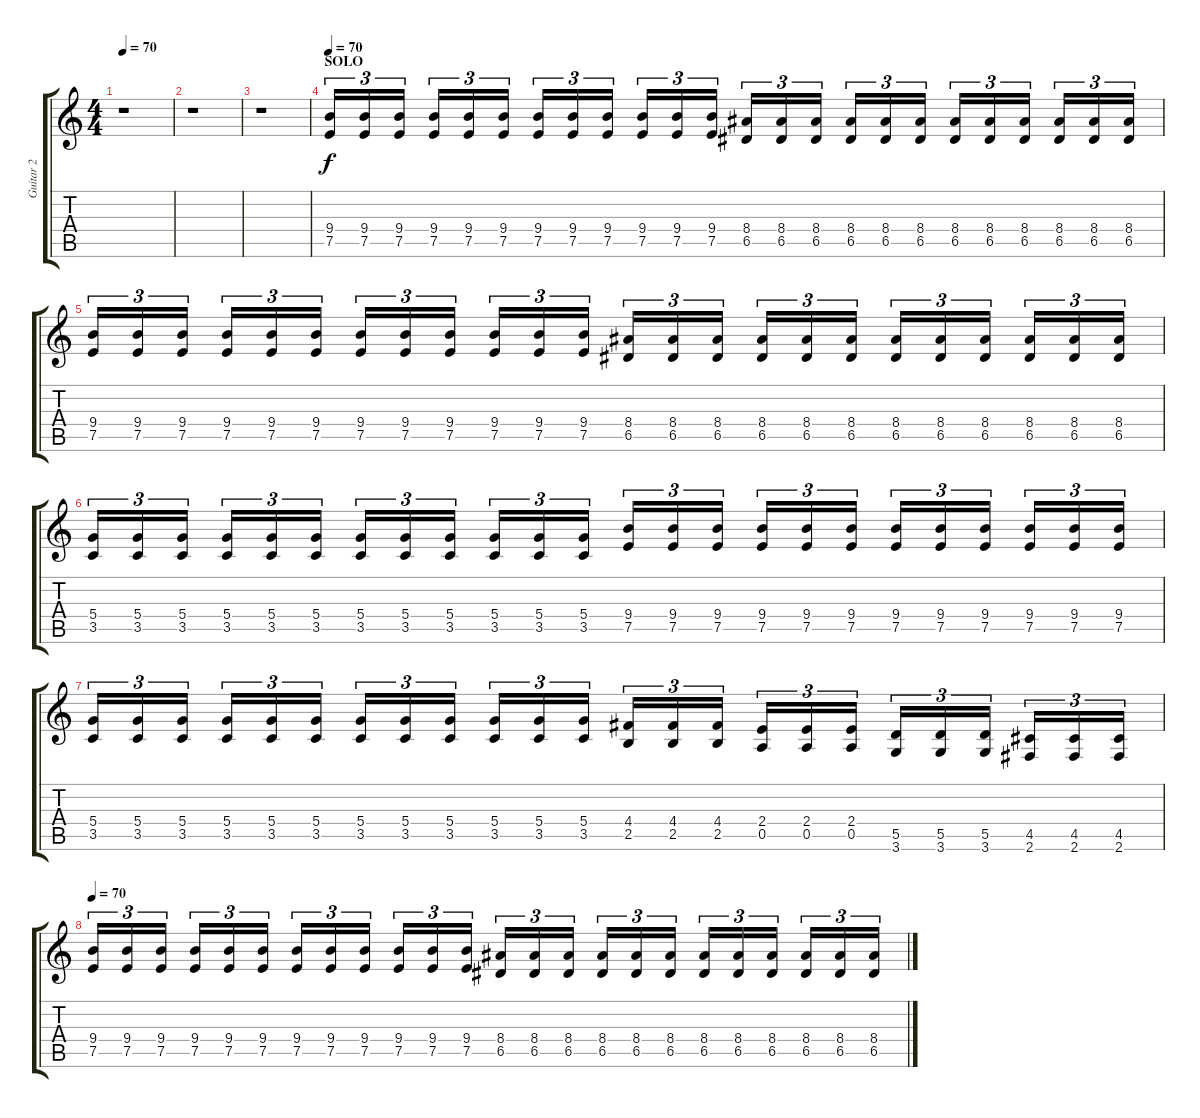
\track ("Guitar 2" "Guitar 2") {instrument acousticguitarnylon}
\staff {score tabs}
\tuning (E4 B3 G3 D3 A2 E2) {hide}
\ts (4 4)
\tempo 70
\clef g2
\ks c
r.1{dy f} |
r.1 |
r.1 |
\section ("" "SOLO")
\tempo 70
(9.4 7.5).16{tu (3 2)} (9.4 7.5).16{tu (3 2)} (9.4 7.5).16{tu (3 2)} (9.4 7.5).16{tu (3 2)} (9.4 7.5).16{tu (3 2)} (9.4 7.5).16{tu (3 2)} (9.4 7.5).16{tu (3 2)} (9.4 7.5).16{tu (3 2)} (9.4 7.5).16{tu (3 2)} (9.4 7.5).16{tu (3 2)} (9.4 7.5).16{tu (3 2)} (9.4 7.5).16{tu (3 2)} (8.4 6.5).16{tu (3 2)} (8.4 6.5).16{tu (3 2)} (8.4 6.5).16{tu (3 2)} (8.4 6.5).16{tu (3 2)} (8.4 6.5).16{tu (3 2)} (8.4 6.5).16{tu (3 2)} (8.4 6.5).16{tu (3 2)} (8.4 6.5).16{tu (3 2)} (8.4 6.5).16{tu (3 2)} (8.4 6.5).16{tu (3 2)} (8.4 6.5).16{tu (3 2)} (8.4 6.5).16{tu (3 2)} |
(9.4 7.5).16{tu (3 2)} (9.4 7.5).16{tu (3 2)} (9.4 7.5).16{tu (3 2)} (9.4 7.5).16{tu (3 2)} (9.4 7.5).16{tu (3 2)} (9.4 7.5).16{tu (3 2)} (9.4 7.5).16{tu (3 2)} (9.4 7.5).16{tu (3 2)} (9.4 7.5).16{tu (3 2)} (9.4 7.5).16{tu (3 2)} (9.4 7.5).16{tu (3 2)} (9.4 7.5).16{tu (3 2)} (8.4 6.5).16{tu (3 2)} (8.4 6.5).16{tu (3 2)} (8.4 6.5).16{tu (3 2)} (8.4 6.5).16{tu (3 2)} (8.4 6.5).16{tu (3 2)} (8.4 6.5).16{tu (3 2)} (8.4 6.5).16{tu (3 2)} (8.4 6.5).16{tu (3 2)} (8.4 6.5).16{tu (3 2)} (8.4 6.5).16{tu (3 2)} (8.4 6.5).16{tu (3 2)} (8.4 6.5).16{tu (3 2)} |
(5.4 3.5).16{tu (3 2)} (5.4 3.5).16{tu (3 2)} (5.4 3.5).16{tu (3 2)} (5.4 3.5).16{tu (3 2)} (5.4 3.5).16{tu (3 2)} (5.4 3.5).16{tu (3 2)} (5.4 3.5).16{tu (3 2)} (5.4 3.5).16{tu (3 2)} (5.4 3.5).16{tu (3 2)} (5.4 3.5).16{tu (3 2)} (5.4 3.5).16{tu (3 2)} (5.4 3.5).16{tu (3 2)} (9.4 7.5).16{tu (3 2)} (9.4 7.5).16{tu (3 2)} (9.4 7.5).16{tu (3 2)} (9.4 7.5).16{tu (3 2)} (9.4 7.5).16{tu (3 2)} (9.4 7.5).16{tu (3 2)} (9.4 7.5).16{tu (3 2)} (9.4 7.5).16{tu (3 2)} (9.4 7.5).16{tu (3 2)} (9.4 7.5).16{tu (3 2)} (9.4 7.5).16{tu (3 2)} (9.4 7.5).16{tu (3 2)} |
(5.4 3.5).16{tu (3 2)} (5.4 3.5).16{tu (3 2)} (5.4 3.5).16{tu (3 2)} (5.4 3.5).16{tu (3 2)} (5.4 3.5).16{tu (3 2)} (5.4 3.5).16{tu (3 2)} (5.4 3.5).16{tu (3 2)} (5.4 3.5).16{tu (3 2)} (5.4 3.5).16{tu (3 2)} (5.4 3.5).16{tu (3 2)} (5.4 3.5).16{tu (3 2)} (5.4 3.5).16{tu (3 2)} (4.4 2.5).16{tu (3 2)} (4.4 2.5).16{tu (3 2)} (4.4 2.5).16{tu (3 2)} (2.4 0.5).16{tu (3 2)} (2.4 0.5).16{tu (3 2)} (2.4 0.5).16{tu (3 2)} (5.5 3.6).16{tu (3 2)} (5.5 3.6).16{tu (3 2)} (5.5 3.6).16{tu (3 2)} (4.5 2.6).16{tu (3 2)} (4.5 2.6).16{tu (3 2)} (4.5 2.6).16{tu (3 2)} |
\tempo 70
(9.4 7.5).16{tu (3 2)} (9.4 7.5).16{tu (3 2)} (9.4 7.5).16{tu (3 2)} (9.4 7.5).16{tu (3 2)} (9.4 7.5).16{tu (3 2)} (9.4 7.5).16{tu (3 2)} (9.4 7.5).16{tu (3 2)} (9.4 7.5).16{tu (3 2)} (9.4 7.5).16{tu (3 2)} (9.4 7.5).16{tu (3 2)} (9.4 7.5).16{tu (3 2)} (9.4 7.5).16{tu (3 2)} (8.4 6.5).16{tu (3 2)} (8.4 6.5).16{tu (3 2)} (8.4 6.5).16{tu (3 2)} (8.4 6.5).16{tu (3 2)} (8.4 6.5).16{tu (3 2)} (8.4 6.5).16{tu (3 2)} (8.4 6.5).16{tu (3 2)} (8.4 6.5).16{tu (3 2)} (8.4 6.5).16{tu (3 2)} (8.4 6.5).16{tu (3 2)} (8.4 6.5).16{tu (3 2)} (8.4 6.5).16{tu (3 2)}
